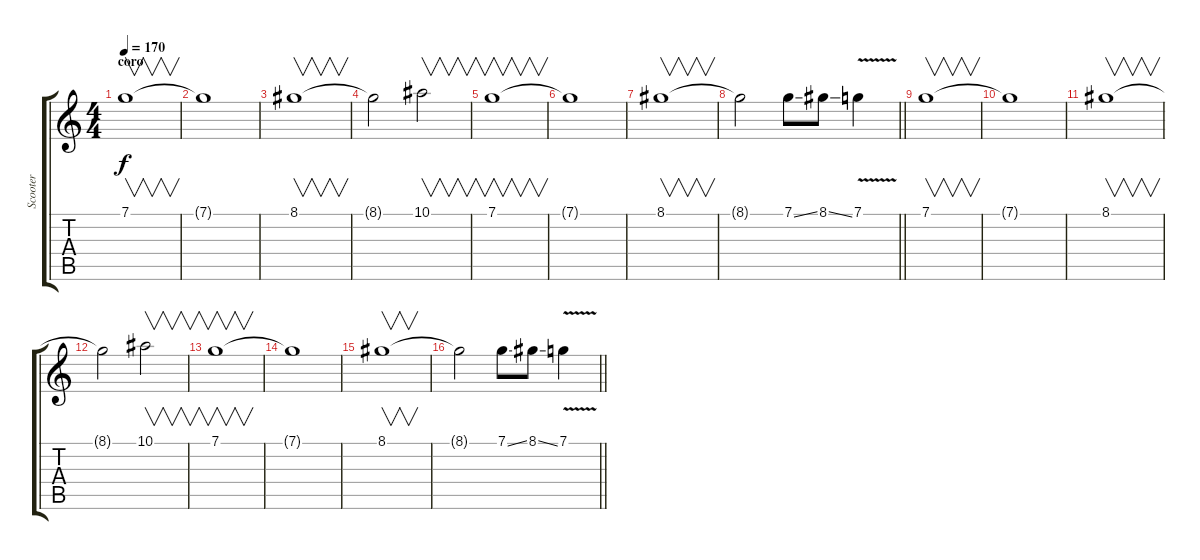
\track ("Scooter" "Scooter") {instrument distortionguitar}
\staff {score tabs}
\tuning (C4 G3 Eb3 Bb2 F2 C2) {hide}
\ts (4 4)
\section ("" "coro")
\tempo 170
\clef g2
\ks c
7.1.1{v dy f} |
7.1{t}.1 |
8.1.1{v} |
8.1{t}.2 10.1.2{v} |
7.1.1{v} |
7.1{t}.1 |
8.1.1{v} |
\barLineRight lightlight
8.1{t}.2 7.1{ss}.8 8.1{ss}.8 7.1{v}.4 |
7.1.1{v} |
7.1{t}.1 |
8.1.1{v} |
8.1{t}.2 10.1.2{v} |
7.1.1{v} |
7.1{t}.1 |
8.1.1{v} |
\barLineRight lightlight
8.1{t}.2 7.1{ss}.8 8.1{ss}.8 7.1{v}.4
